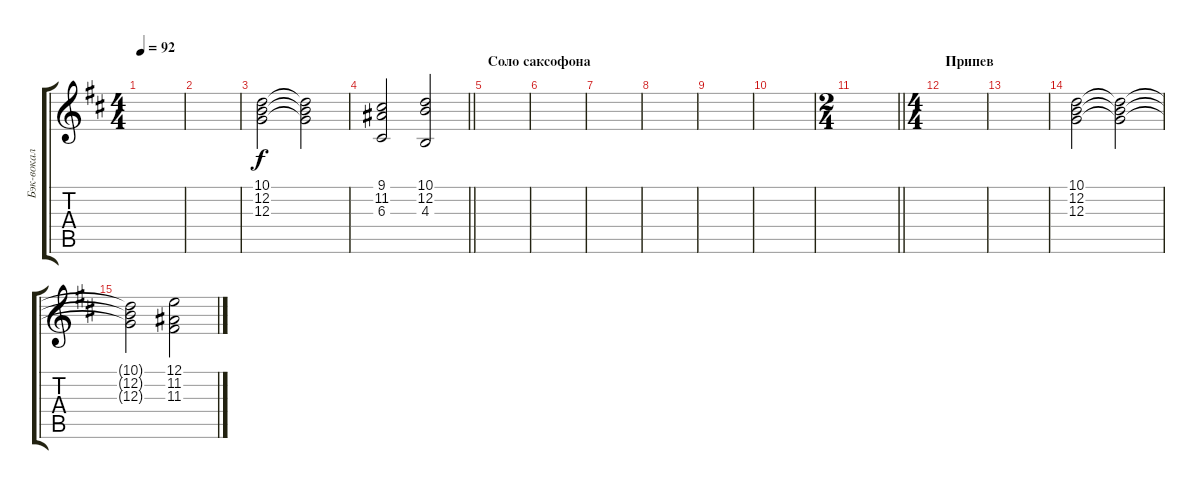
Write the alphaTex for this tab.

\track ("Бэк-вокал" "Бэк-вокал") {instrument pad4choir}
\staff {score tabs}
\tuning (E4 B3 G3 D3 A2 E2) {hide}
\ts (4 4)
\tempo 92
\clef g2
\ks bminor
|
|
(10.1 12.2 12.3).2 (10.1{t} 12.2{t} 12.3{t}).2 |
\barLineRight lightlight
(9.1 11.2 6.3).2 (10.1 12.2 4.3).2 |
\section ("" "Соло саксофона")
|
|
|
|
|
|
\ts (2 4)
\barLineRight lightlight
|
\ts (4 4)
\section ("" "Припев")
|
|
(10.1 12.2 12.3).2 (10.1{t} 12.2{t} 12.3{t}).2 |
(10.1{t} 12.2{t} 12.3{t}).2 (12.1 11.2 11.3).2
